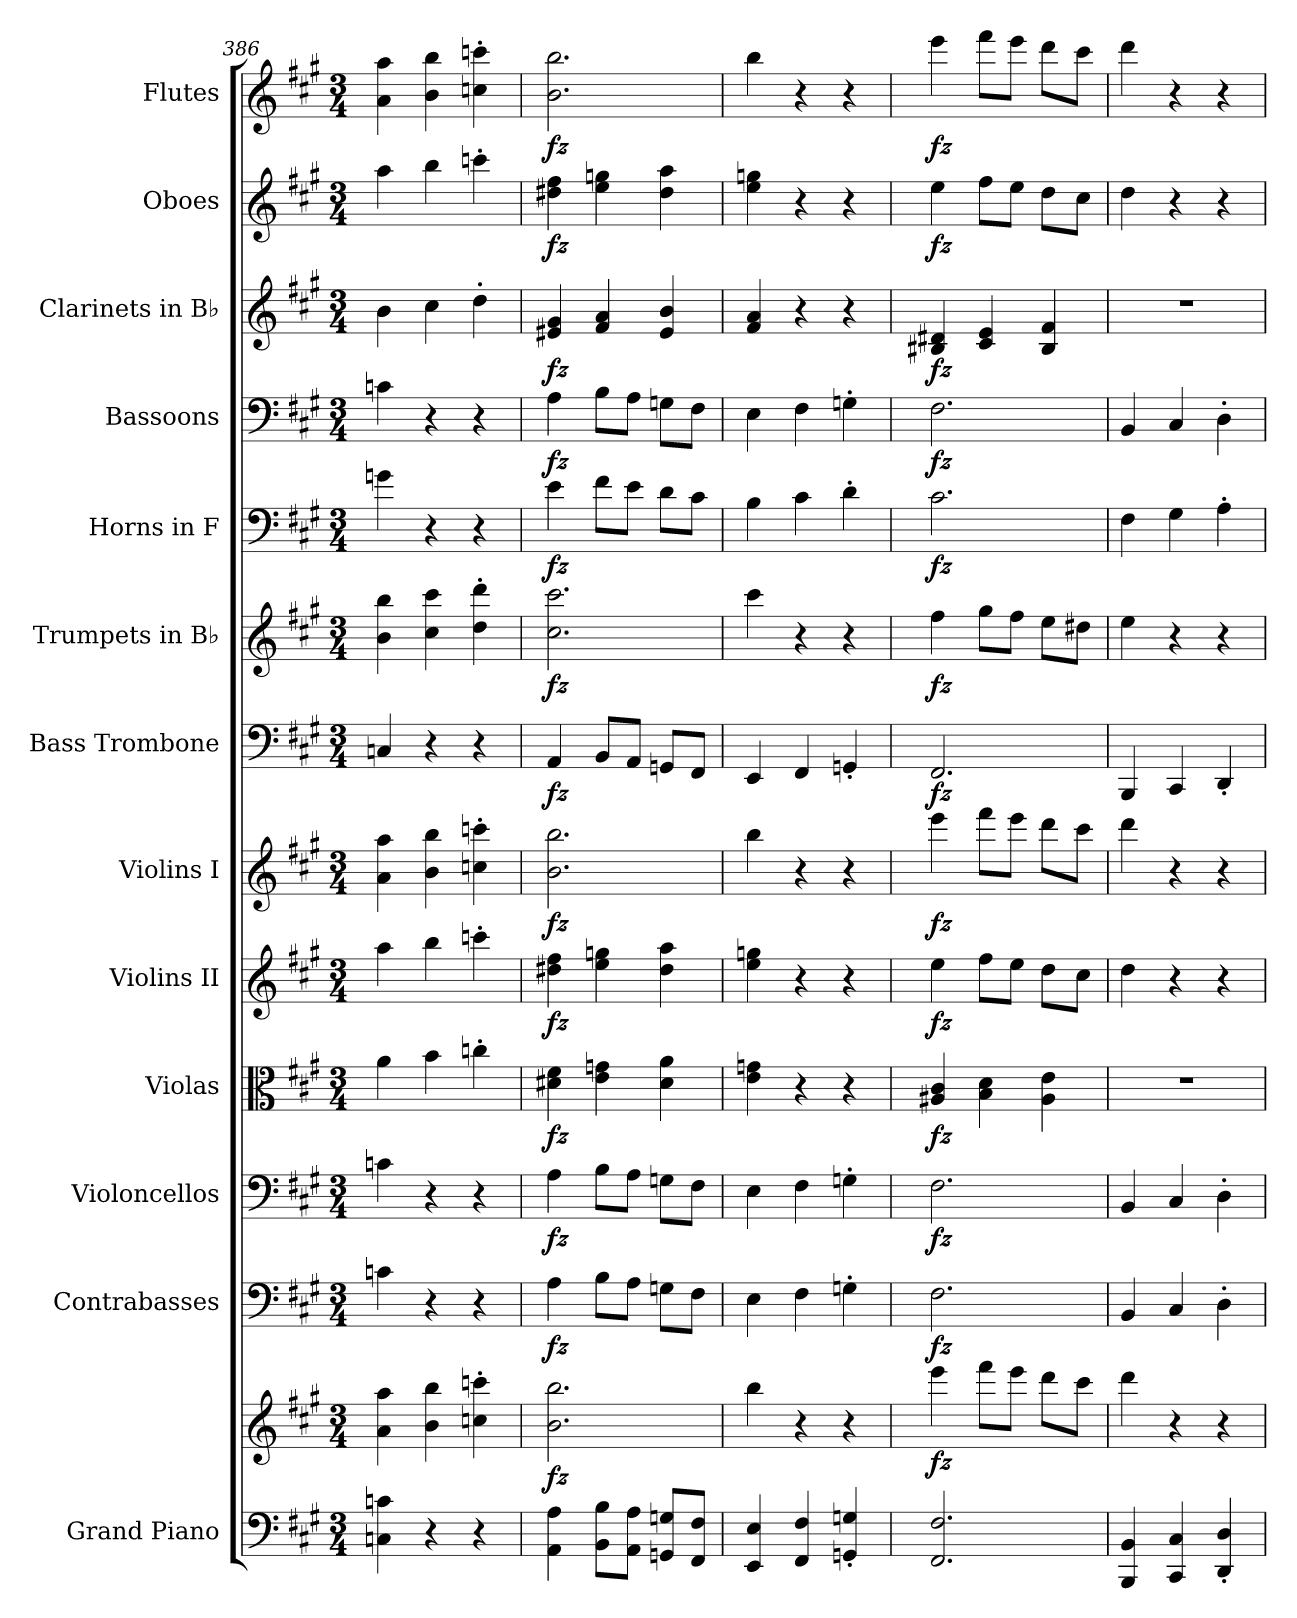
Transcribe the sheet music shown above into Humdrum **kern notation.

**kern	**kern	**dynam	**kern	**dynam	**kern	**dynam	**kern	**dynam	**kern	**dynam	**kern	**dynam	**kern	**dynam	**kern	**dynam	**kern	**dynam	**kern	**dynam	**kern	**dynam	**kern	**dynam	**kern	**dynam
*part13	*part13	*part13	*part12	*part12	*part11	*part11	*part10	*part10	*part9	*part9	*part8	*part8	*part7	*part7	*part6	*part6	*part5	*part5	*part4	*part4	*part3	*part3	*part2	*part2	*part1	*part1
*staff14	*staff13	*staff13/14	*staff12	*staff12	*staff11	*staff11	*staff10	*staff10	*staff9	*staff9	*staff8	*staff8	*staff7	*staff7	*staff6	*staff6	*staff5	*staff5	*staff4	*staff4	*staff3	*staff3	*staff2	*staff2	*staff1	*staff1
*I"Grand Piano	*	*	*I"Contrabasses	*	*I"Violoncellos	*	*I"Violas	*	*I"Violins II	*	*I"Violins I	*	*I"Bass Trombone	*	*I"Trumpets in B♭	*	*I"Horns in F	*	*I"Bassoons	*	*I"Clarinets in B♭	*	*I"Oboes	*	*I"Flutes	*
*I'Pno.	*	*	*I'Cb.	*	*I'Vc.	*	*I'Vla.	*	*I'Vln. II	*	*I'Vln. I	*	*I'B. Tbn.	*	*	*	*	*	*I'Bsn.	*	*	*	*I'Ob.	*	*I'Fl.	*
*clefF4	*clefG2	*	*clefF4	*	*clefF4	*	*clefC3	*	*clefG2	*	*clefG2	*	*clefF4	*	*clefG2	*	*clefF4	*	*clefF4	*	*clefG2	*	*clefG2	*	*clefG2	*
*	*	*	*ITrd7c12	*	*	*	*	*	*	*	*	*	*	*	*ITrd1c2	*	*ITrd4c7	*	*	*	*ITrd1c2	*	*	*	*	*
*k[f#c#g#]	*k[f#c#g#]	*	*k[f#c#g#]	*	*k[f#c#g#]	*	*k[f#c#g#]	*	*k[f#c#g#]	*	*k[f#c#g#]	*	*k[f#c#g#]	*	*k[f#]	*	*k[f#c#]	*	*k[f#c#g#]	*	*k[f#]	*	*k[f#c#g#]	*	*k[f#c#g#]	*
*M3/4	*M3/4	*	*M3/4	*	*M3/4	*	*M3/4	*	*M3/4	*	*M3/4	*	*M3/4	*	*M3/4	*	*M3/4	*	*M3/4	*	*M3/4	*	*M3/4	*	*M3/4	*
=386	=386	=386	=386	=386	=386	=386	=386	=386	=386	=386	=386	=386	=386	=386	=386	=386	=386	=386	=386	=386	=386	=386	=386	=386	=386	=386
4Cn\ 4cn\	4a\ 4aa\	.	4Cn\	.	4cn\	.	4a\	.	4aa\	.	4a\ 4aa\	.	4Cn/	.	4a\ 4aa\	.	4cn\	.	4cn\	.	4a\	.	4aa\	.	4a\ 4aa\	.
4r	4b\ 4bb\	.	4r	.	4r	.	4b\	.	4bb\	.	4b\ 4bb\	.	4r	.	4b\ 4bb\	.	4r	.	4r	.	4b\	.	4bb\	.	4b\ 4bb\	.
4r	4ccn\' 4cccn\'	.	4r	.	4r	.	4ccn'\	.	4cccn'\	.	4ccn\' 4cccn\'	.	4r	.	4cc\' 4ccc\'	.	4r	.	4r	.	4cc'\	.	4cccn'\	.	4ccn\' 4cccn\'	.
=387	=387	=387	=387	=387	=387	=387	=387	=387	=387	=387	=387	=387	=387	=387	=387	=387	=387	=387	=387	=387	=387	=387	=387	=387	=387	=387
!	!	!LO:DY:b	!	!LO:DY:b	!	!LO:DY:b	!	!LO:DY:b	!	!LO:DY:b	!	!LO:DY:b	!	!LO:DY:b	!	!LO:DY:b	!	!LO:DY:b	!	!LO:DY:b	!	!LO:DY:b	!	!LO:DY:b	!	!LO:DY:b
4AA\ 4A\	2.b\ 2.bb\	fz	4AA\	fz	4A\	fz	4d#X\ 4f#\	fz	4dd#X\ 4ff#\	fz	2.b\ 2.bb\	fz	4AA/	fz	2.b\ 2.bb\	fz	4A\	fz	4A\	fz	4d#X/ 4f#/	fz	4dd#X\ 4ff#\	fz	2.b\ 2.bb\	fz
8BB\ 8B\L	.	.	8BB\L	.	8B\L	.	4e\ 4gn\	.	4ee\ 4ggn\	.	.	.	8BB/L	.	.	.	8B\L	.	8B\L	.	4e/ 4g/	.	4ee\ 4ggn\	.	.	.
8AA\ 8A\J	.	.	8AA\J	.	8A\J	.	.	.	.	.	.	.	8AA/J	.	.	.	8A\J	.	8A\J	.	.	.	.	.	.	.
8GGn/ 8Gn/L	.	.	8GGn\L	.	8Gn\L	.	4d#\ 4a\	.	4dd#\ 4aa\	.	.	.	8GGn/L	.	.	.	8G\L	.	8Gn\L	.	4d#/ 4a/	.	4dd#\ 4aa\	.	.	.
8FF#/ 8F#/J	.	.	8FF#\J	.	8F#\J	.	.	.	.	.	.	.	8FF#/J	.	.	.	8F#\J	.	8F#\J	.	.	.	.	.	.	.
=388	=388	=388	=388	=388	=388	=388	=388	=388	=388	=388	=388	=388	=388	=388	=388	=388	=388	=388	=388	=388	=388	=388	=388	=388	=388	=388
4EE/ 4E/	4bb\	.	4EE\	.	4E\	.	4e\ 4gn\	.	4ee\ 4ggn\	.	4bb\	.	4EE/	.	4bb\	.	4E\	.	4E\	.	4e/ 4g/	.	4ee\ 4ggn\	.	4bb\	.
4FF#/ 4F#/	4r	.	4FF#\	.	4F#\	.	4r	.	4r	.	4r	.	4FF#/	.	4r	.	4F#\	.	4F#\	.	4r	.	4r	.	4r	.
4GGn/' 4Gn/'	4r	.	4GGn'\	.	4Gn'\	.	4r	.	4r	.	4r	.	4GGn'/	.	4r	.	4G'\	.	4Gn'\	.	4r	.	4r	.	4r	.
=389	=389	=389	=389	=389	=389	=389	=389	=389	=389	=389	=389	=389	=389	=389	=389	=389	=389	=389	=389	=389	=389	=389	=389	=389	=389	=389
!	!	!LO:DY:b	!	!LO:DY:b	!	!LO:DY:b	!	!LO:DY:b	!	!LO:DY:b	!	!LO:DY:b	!	!LO:DY:b	!	!LO:DY:b	!	!LO:DY:b	!	!LO:DY:b	!	!LO:DY:b	!	!LO:DY:b	!	!LO:DY:b
2.FF#/ 2.F#/	4eee\	fz	2.FF#\	fz	2.F#\	fz	4A#X/ 4c#/	fz	4ee\	fz	4eee\	fz	2.FF#/	fz	4ee\	fz	2.F#\	fz	2.F#\	fz	4A#X/ 4c#X/	fz	4ee\	fz	4eee\	fz
.	8fff#\L	.	.	.	.	.	4B\ 4d\	.	8ff#\L	.	8fff#\L	.	.	.	8ff#\L	.	.	.	.	.	4B/ 4d/	.	8ff#\L	.	8fff#\L	.
.	8eee\J	.	.	.	.	.	.	.	8ee\J	.	8eee\J	.	.	.	8ee\J	.	.	.	.	.	.	.	8ee\J	.	8eee\J	.
.	8ddd\L	.	.	.	.	.	4A#\ 4e\	.	8dd\L	.	8ddd\L	.	.	.	8dd\L	.	.	.	.	.	4A#/ 4e/	.	8dd\L	.	8ddd\L	.
.	8ccc#\J	.	.	.	.	.	.	.	8cc#\J	.	8ccc#\J	.	.	.	8cc#X\J	.	.	.	.	.	.	.	8cc#\J	.	8ccc#\J	.
=390	=390	=390	=390	=390	=390	=390	=390	=390	=390	=390	=390	=390	=390	=390	=390	=390	=390	=390	=390	=390	=390	=390	=390	=390	=390	=390
4BBB/ 4BB/	4ddd\	.	4BBB/	.	4BB/	.	2.r	.	4dd\	.	4ddd\	.	4BBB/	.	4dd\	.	4BB\	.	4BB/	.	2.r	.	4dd\	.	4ddd\	.
4CC#/ 4C#/	4r	.	4CC#/	.	4C#/	.	.	.	4r	.	4r	.	4CC#/	.	4r	.	4C#\	.	4C#/	.	.	.	4r	.	4r	.
4DD/' 4D/'	4r	.	4DD'\	.	4D'\	.	.	.	4r	.	4r	.	4DD'/	.	4r	.	4D'\	.	4D'\	.	.	.	4r	.	4r	.
=	=	=	=	=	=	=	=	=	=	=	=	=	=	=	=	=	=	=	=	=	=	=	=	=	=	=
*-	*-	*-	*-	*-	*-	*-	*-	*-	*-	*-	*-	*-	*-	*-	*-	*-	*-	*-	*-	*-	*-	*-	*-	*-	*-	*-
